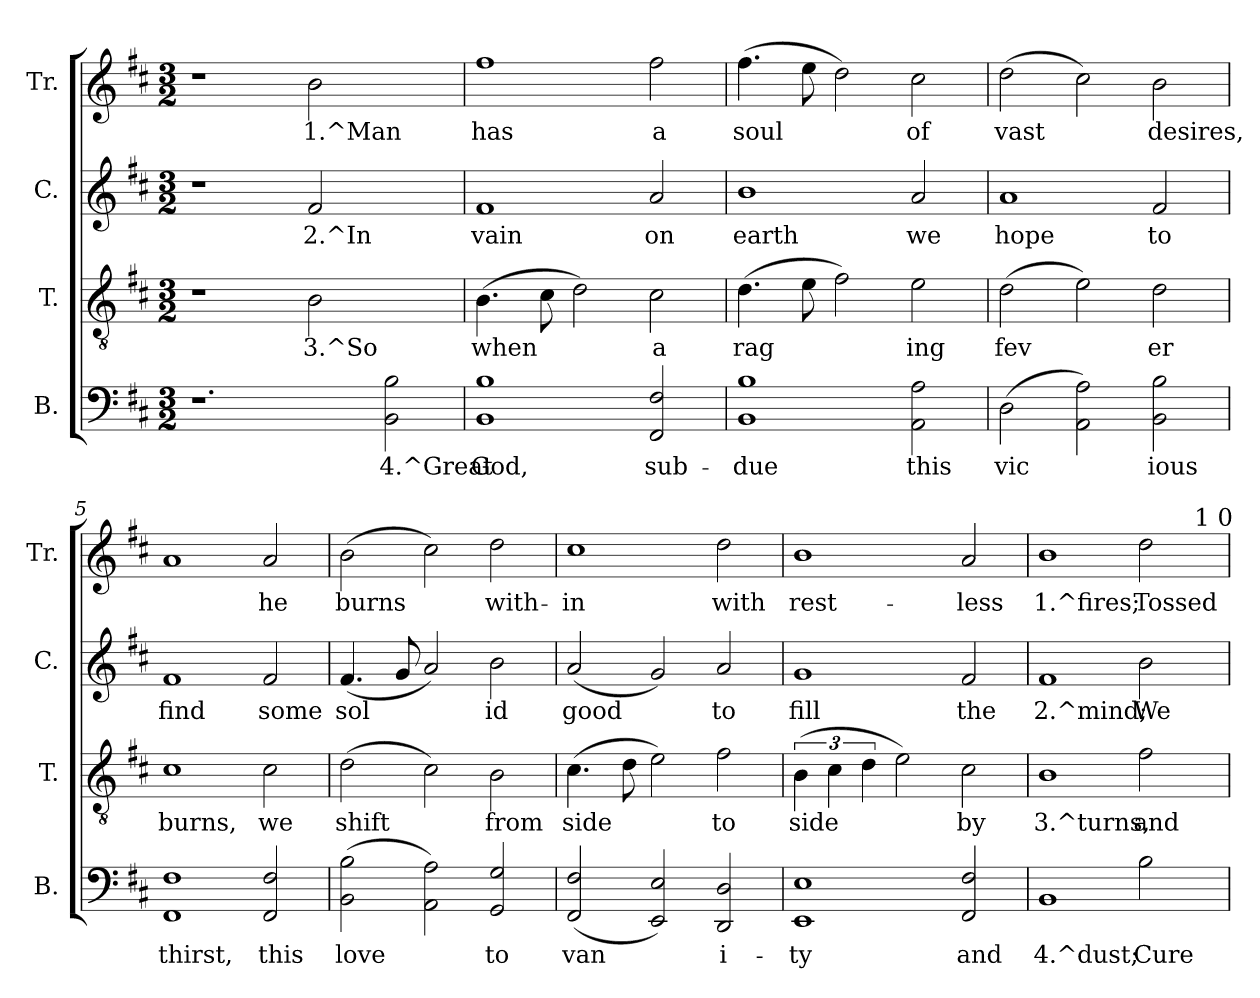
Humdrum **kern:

**kern	**text	**kern	**text	**kern	**text	**kern	**text
*part4	*part4	*part3	*part3	*part2	*part2	*part1	*part1
*staff4	*staff4	*staff3	*staff3	*staff2	*staff2	*staff1	*staff1
*I"B.	*	*I"T.	*	*I"C.	*	*I"Tr.	*
*I'B.	*	*I'T.	*	*I'C.	*	*I'Tr.	*
!!LO:PB:g=z
*stria5	*	*stria5	*	*stria5	*	*stria5	*
*clefF4	*	*clefGv2	*	*clefG2	*	*clefG2	*
*k[f#c#]	*	*k[f#c#]	*	*k[f#c#]	*	*k[f#c#]	*
*D:	*	*D:	*	*D:	*	*D:	*
*M3/2	*	*M3/2	*	*M3/2	*	*M3/2	*
=1	=1	=1	=1	=1	=1	=1	=1
1.r	.	1r	.	1r	.	1r	.
!	!	!	!LO:LY:b:rj	!	!LO:LY:b:rj	!	!LO:LY:b:rj
.	.	2B\	3.^So	2f#/	2.^In	2b\	1.^Man
!	!LO:LY:b:rj	!	!	!	!	!	!
2B\ 2BB\	4.^Great	2ryy	.	2ryy	.	2ryy	.
=2	=2	=2	=2	=2	=2	=2	=2
!	!LO:LY:b:rj	!	!LO:LY:b:rj	!	!LO:LY:b:rj	!	!LO:LY:b:rj
1B 1BB	God,	(>4.B\	when	1f#	vain	1ff#	has
!	!	!	!LO:LY:b:rj	!	!	!	!
.	.	8c#\	.	.	.	.	.
!	!	!	!LO:LY:b:rj	!	!	!	!
.	.	2d\)	.	.	.	.	.
!	!LO:LY:b:rj	!	!LO:LY:b:rj	!	!LO:LY:b:rj	!	!LO:LY:b:rj
2F#/ 2FF#/	sub-	2c#\	a	2a/	on	2ff#\	a
=3	=3	=3	=3	=3	=3	=3	=3
!	!LO:LY:b:rj	!	!LO:LY:b:rj	!	!LO:LY:b:rj	!	!LO:LY:b:rj
1B 1BB	-due	(>4.d\	rag-	1b	earth	(>4.ff#\	soul
!	!	!	!LO:LY:b:rj	!	!	!	!LO:LY:b:rj
.	.	8e\	--	.	.	8ee\	.
!	!	!	!LO:LY:b:rj	!	!	!	!LO:LY:b:rj
.	.	2f#\)	--	.	.	2dd\)	.
!	!LO:LY:b:rj	!	!LO:LY:b:rj	!	!LO:LY:b:rj	!	!LO:LY:b:rj
2A\ 2AA\	this	2e\	-ing	2a/	we	2cc#\	of
=4	=4	=4	=4	=4	=4	=4	=4
!	!LO:LY:b:rj	!	!LO:LY:b:rj	!	!LO:LY:b:rj	!	!LO:LY:b:rj
(>2D\	vic-	(>2d\	fev-	1a	hope	(>2dd\	vast
!	!LO:LY:b:rj	!	!LO:LY:b:rj	!	!	!	!LO:LY:b:rj
2A\ 2AA\)	--	2e\)	--	.	.	2cc#\)	.
!	!LO:LY:b:rj	!	!LO:LY:b:rj	!	!LO:LY:b:rj	!	!LO:LY:b:rj
2B\ 2BB\	-ious	2d\	-er	2f#/	to	2b\	desires,
=5	=5	=5	=5	=5	=5	=5	=5
!	!LO:LY:b:rj	!	!LO:LY:b:rj	!	!LO:LY:b:rj	!	!LO:LY:b:rj
1F# 1FF#	thirst,	1c#	burns,	1f#	find	1a>	.
!	!LO:LY:b:rj	!	!LO:LY:b:rj	!	!LO:LY:b:rj	!	!LO:LY:b:rj
2F#/ 2FF#/	this	2c#\	we	2f#/	some	2a/	he
=6	=6	=6	=6	=6	=6	=6	=6
!	!LO:LY:b:rj	!	!LO:LY:b:rj	!	!LO:LY:b:rj	!	!LO:LY:b:rj
(>2B\ 2BB\	love	(>2d\	shift	(<4.f#/	sol-	(>2b\	burns
!	!	!	!	!	!LO:LY:b:rj	!	!
.	.	.	.	8g/	--	.	.
!	!LO:LY:b:rj	!	!LO:LY:b:rj	!	!LO:LY:b:rj	!	!LO:LY:b:rj
2A\ 2AA\)	.	2c#\)	.	2a/)	--	2cc#\)	.
!	!LO:LY:b:rj	!	!LO:LY:b:rj	!	!LO:LY:b:rj	!	!LO:LY:b:rj
2G/ 2GG/	to	2B\	from	2b\	-id	2dd\	with-
=7	=7	=7	=7	=7	=7	=7	=7
!	!LO:LY:b:rj	!	!LO:LY:b:rj	!	!LO:LY:b:rj	!	!LO:LY:b:rj
(<2F#/ 2FF#/	van-	(>4.c#\	side	(<2a/	good	1cc#	-in
!	!	!	!LO:LY:b:rj	!	!	!	!
.	.	8d\	.	.	.	.	.
!	!LO:LY:b:rj	!	!LO:LY:b:rj	!	!LO:LY:b:rj	!	!
2E/ 2EE/)	--	2e\)	.	2g/)	.	.	.
!	!LO:LY:b:rj	!	!LO:LY:b:rj	!	!LO:LY:b:rj	!	!LO:LY:b:rj
2D/ 2DD/	-i-	2f#\	to	2a/	to	2dd\	with
=8	=8	=8	=8	=8	=8	=8	=8
!	!LO:LY:b:rj	!	!LO:LY:b:rj	!	!LO:LY:b:rj	!	!LO:LY:b:rj
1E 1EE	-ty	(>6B\	side	1g	fill	1b	rest-
!	!	!	!LO:LY:b:rj	!	!	!	!
.	.	6c#\	.	.	.	.	.
!	!	!	!LO:LY:b:rj	!	!	!	!
.	.	6d\	.	.	.	.	.
!	!	!	!LO:LY:b:rj	!	!	!	!
.	.	2e\)	.	.	.	.	.
!	!LO:LY:b:rj	!	!LO:LY:b:rj	!	!LO:LY:b:rj	!	!LO:LY:b:rj
2F#/ 2FF#/	and	2c#\	by	2f#/	the	2a/	-less
!!LO:PB:g=z
=9	=9	=9	=9	=9	=9	=9	=9
!	!LO:LY:b:rj	!	!LO:LY:b:rj	!	!LO:LY:b:rj	!	!LO:LY:b:rj
*	*	*	*	*	*	*^	*
1BB	4.^dust;	1B	3.^turns,	1f#	2.^mind;	1b	1ryy	1.^fires;
!	!LO:LY:b:rj	!	!LO:LY:b:rj	!	!LO:LY:b:rj	!	!	!LO:LY:b:rj
2B\	Cure	2f#\	and	2b\	We	2dd\	4.ryy	Tossed
!	!	!	!	!	!	!	!LO:TX:a:t=1 0	!
.	.	.	.	.	.	.	8ryy	.
*	*	*	*	*	*	*v	*v	*
=	=	=	=	=	=	=	=
*-	*-	*-	*-	*-	*-	*-	*-
